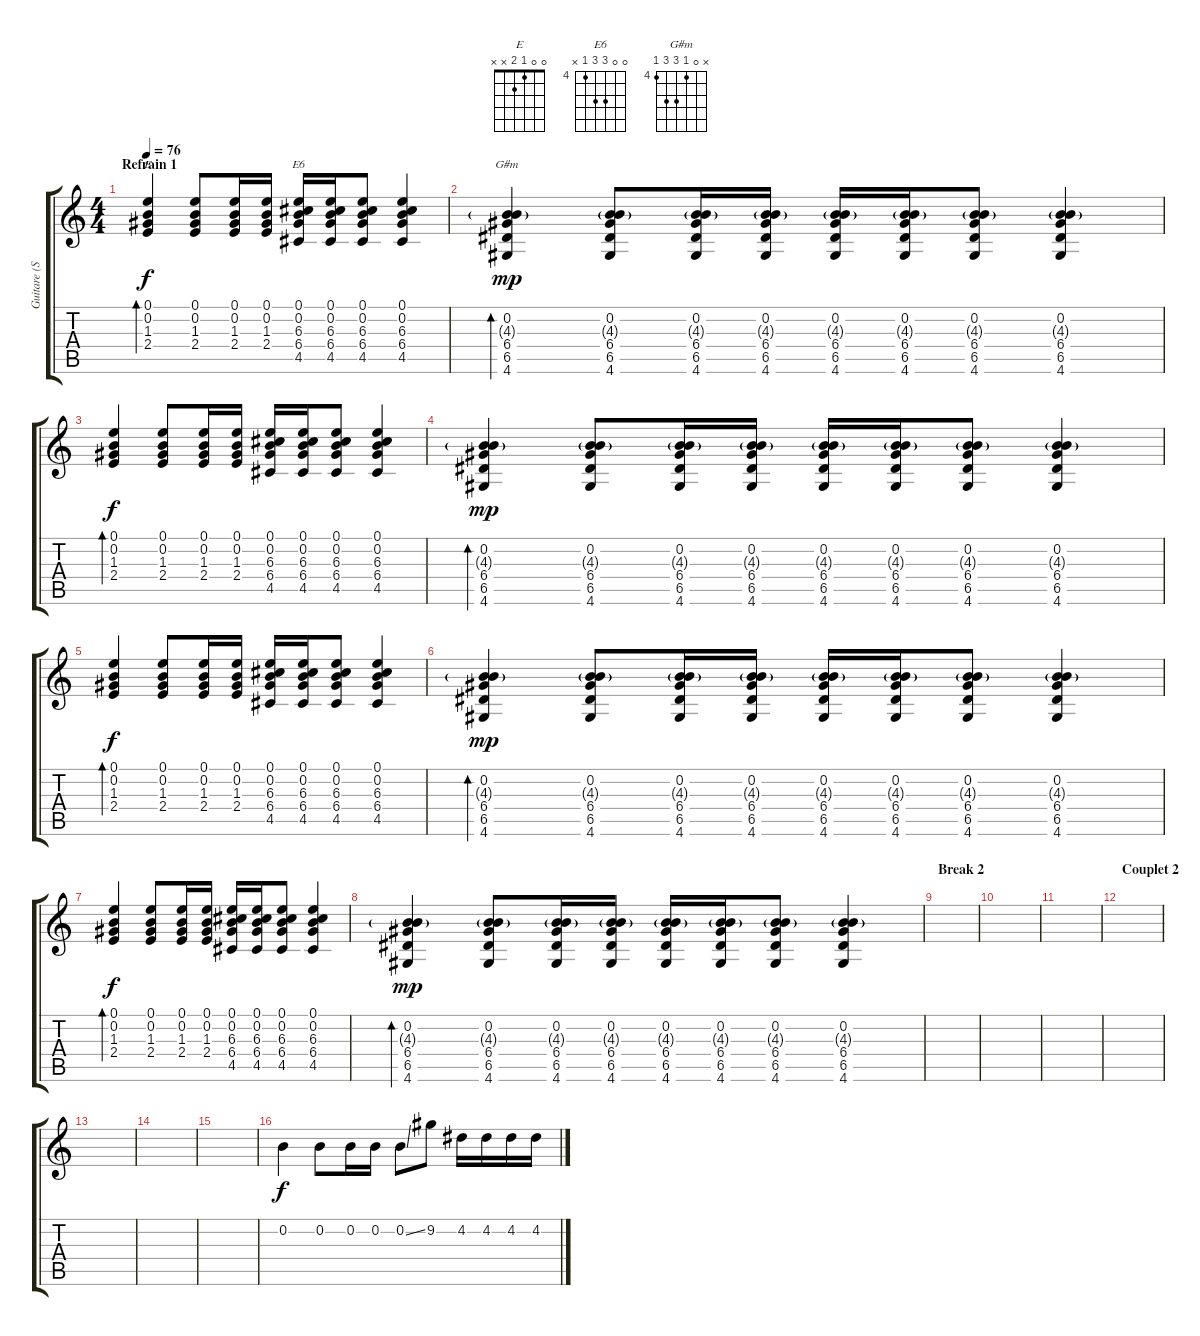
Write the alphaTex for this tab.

\track ("Guitare (Son Stéréo Droite)" "Guitare (S") {instrument electricguitarjazz}
\staff {score tabs}
\tuning (E4 B3 G3 D3 A2 E2) {hide}
\chord ("E" 0 0 1 2 x x)
\chord ("E6" 0 0 6 6 4 x) {firstfret 4}
\chord ("G#m" x 0 4 6 6 4) {firstfret 4}
\ts (4 4)
\section ("" "Refrain 1")
\tempo 76
\clef g2
\ks c
(0.1 0.2 1.3 2.4).4{bd 120 ch "E" dy f} (0.1 0.2 1.3 2.4).8 (0.1 0.2 1.3 2.4).16 (0.1 0.2 1.3 2.4).16 (0.1 0.2 6.3 6.4 4.5).16{ch "E6"} (0.1 0.2 6.3 6.4 4.5).16 (0.1 0.2 6.3 6.4 4.5).8 (0.1 0.2 6.3 6.4 4.5).4 |
(0.2 4.3{g} 6.4 6.5 4.6).4{bd 240 ch "G#m" dy mp} (0.2 4.3{g} 6.4 6.5 4.6).8 (0.2 4.3{g} 6.4 6.5 4.6).16 (0.2 4.3{g} 6.4 6.5 4.6).16 (0.2 4.3{g} 6.4 6.5 4.6).16 (0.2 4.3{g} 6.4 6.5 4.6).16 (0.2 4.3{g} 6.4 6.5 4.6).8 (0.2 4.3{g} 6.4 6.5 4.6).4 |
(0.1 0.2 1.3 2.4).4{bd 120 dy f} (0.1 0.2 1.3 2.4).8 (0.1 0.2 1.3 2.4).16 (0.1 0.2 1.3 2.4).16 (0.1 0.2 6.3 6.4 4.5).16 (0.1 0.2 6.3 6.4 4.5).16 (0.1 0.2 6.3 6.4 4.5).8 (0.1 0.2 6.3 6.4 4.5).4 |
(0.2 4.3{g} 6.4 6.5 4.6).4{bd 240 dy mp} (0.2 4.3{g} 6.4 6.5 4.6).8 (0.2 4.3{g} 6.4 6.5 4.6).16 (0.2 4.3{g} 6.4 6.5 4.6).16 (0.2 4.3{g} 6.4 6.5 4.6).16 (0.2 4.3{g} 6.4 6.5 4.6).16 (0.2 4.3{g} 6.4 6.5 4.6).8 (0.2 4.3{g} 6.4 6.5 4.6).4 |
(0.1 0.2 1.3 2.4).4{bd 120 dy f} (0.1 0.2 1.3 2.4).8 (0.1 0.2 1.3 2.4).16 (0.1 0.2 1.3 2.4).16 (0.1 0.2 6.3 6.4 4.5).16 (0.1 0.2 6.3 6.4 4.5).16 (0.1 0.2 6.3 6.4 4.5).8 (0.1 0.2 6.3 6.4 4.5).4 |
(0.2 4.3{g} 6.4 6.5 4.6).4{bd 240 dy mp} (0.2 4.3{g} 6.4 6.5 4.6).8 (0.2 4.3{g} 6.4 6.5 4.6).16 (0.2 4.3{g} 6.4 6.5 4.6).16 (0.2 4.3{g} 6.4 6.5 4.6).16 (0.2 4.3{g} 6.4 6.5 4.6).16 (0.2 4.3{g} 6.4 6.5 4.6).8 (0.2 4.3{g} 6.4 6.5 4.6).4 |
(0.1 0.2 1.3 2.4).4{bd 120 dy f} (0.1 0.2 1.3 2.4).8 (0.1 0.2 1.3 2.4).16 (0.1 0.2 1.3 2.4).16 (0.1 0.2 6.3 6.4 4.5).16 (0.1 0.2 6.3 6.4 4.5).16 (0.1 0.2 6.3 6.4 4.5).8 (0.1 0.2 6.3 6.4 4.5).4 |
(0.2 4.3{g} 6.4 6.5 4.6).4{bd 240 dy mp} (0.2 4.3{g} 6.4 6.5 4.6).8 (0.2 4.3{g} 6.4 6.5 4.6).16 (0.2 4.3{g} 6.4 6.5 4.6).16 (0.2 4.3{g} 6.4 6.5 4.6).16 (0.2 4.3{g} 6.4 6.5 4.6).16 (0.2 4.3{g} 6.4 6.5 4.6).8 (0.2 4.3{g} 6.4 6.5 4.6).4 |
\section ("" "Break 2")
|
|
|
\section ("" "Couplet 2")
|
|
|
|
0.2.4{dy f} 0.2.8 0.2.16 0.2.16 0.2{ss}.8 9.2.8 4.2.16 4.2.16 4.2.16 4.2{ss}.16
